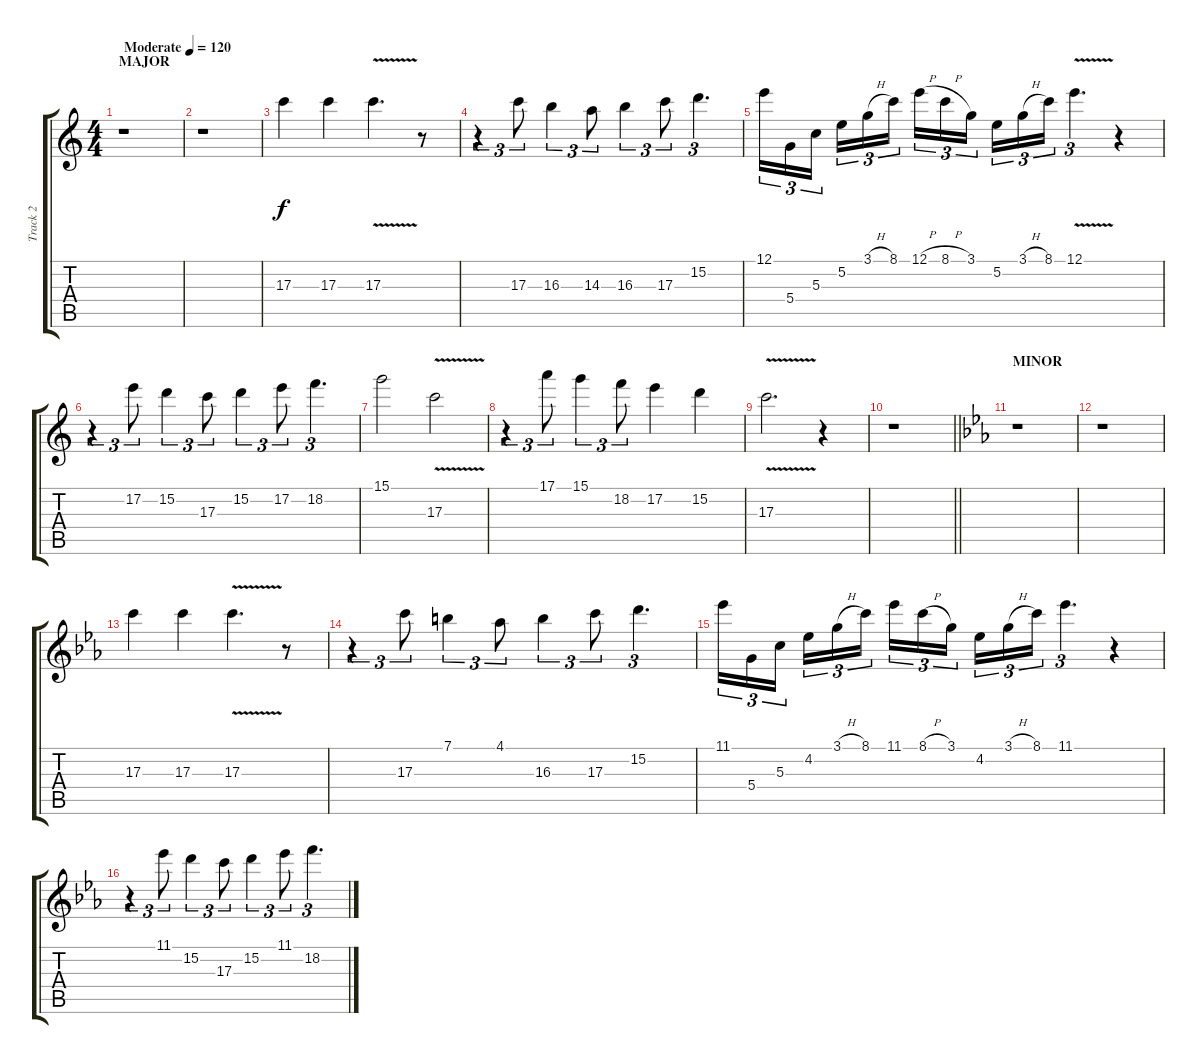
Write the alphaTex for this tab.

\track ("Track 2" "Track 2") {instrument acousticguitarnylon}
\staff {score tabs}
\tuning (E4 B3 G3 D3 A2 E2) {hide}
\ts (4 4)
\section ("" "MAJOR")
\tempo (120 "Moderate")
\clef g2
\ks c
r.1{dy f instrument acousticguitarnylon} |
r.1 |
17.3.4 17.3.4 17.3{v}.4{d} r.8 |
r.4{tu (3 2)} 17.3.8{tu (3 2)} 16.3.4{tu (3 2)} 14.3.8{tu (3 2)} 16.3.4{tu (3 2)} 17.3.8{tu (3 2)} 15.2.4{d tu (3 2)} |
12.1.16{tu (3 2)} 5.4.16{tu (3 2)} 5.3.16{tu (3 2) beam splitsecondary} 5.2.16{tu (3 2)} 3.1{h}.16{tu (3 2)} 8.1.16{tu (3 2)} 12.1{h}.16{tu (3 2)} 8.1{h}.16{tu (3 2)} 3.1.16{tu (3 2) beam splitsecondary} 5.2.16{tu (3 2)} 3.1{h}.16{tu (3 2)} 8.1.16{tu (3 2)} 12.1{v}.4{d tu (3 2)} r.4 |
r.4{tu (3 2)} 17.2.8{tu (3 2)} 15.2.4{tu (3 2)} 17.3.8{tu (3 2)} 15.2.4{tu (3 2)} 17.2.8{tu (3 2)} 18.2.4{d tu (3 2)} |
15.1.2 17.3{v}.2 |
r.4{tu (3 2)} 17.1.8{tu (3 2)} 15.1.4{tu (3 2)} 18.2.8{tu (3 2)} 17.2.4 15.2.4 |
17.3{v}.2{d} r.4 |
\barLineRight lightlight
r.1 |
\section ("" "MINOR")
\ks cminor
r.1 |
r.1 |
17.3.4 17.3.4 17.3{v}.4{d} r.8 |
r.4{tu (3 2)} 17.3.8{tu (3 2)} 7.1.4{tu (3 2)} 4.1.8{tu (3 2)} 16.3.4{tu (3 2)} 17.3.8{tu (3 2)} 15.2.4{d tu (3 2)} |
11.1.16{tu (3 2)} 5.4.16{tu (3 2)} 5.3.16{tu (3 2) beam splitsecondary} 4.2.16{tu (3 2)} 3.1{h}.16{tu (3 2)} 8.1.16{tu (3 2)} 11.1.16{tu (3 2)} 8.1{h}.16{tu (3 2)} 3.1.16{tu (3 2) beam splitsecondary} 4.2.16{tu (3 2)} 3.1{h}.16{tu (3 2)} 8.1.16{tu (3 2)} 11.1.4{d tu (3 2)} r.4 |
r.4{tu (3 2)} 11.1.8{tu (3 2)} 15.2.4{tu (3 2)} 17.3.8{tu (3 2)} 15.2.4{tu (3 2)} 11.1.8{tu (3 2)} 18.2.4{d tu (3 2)}
